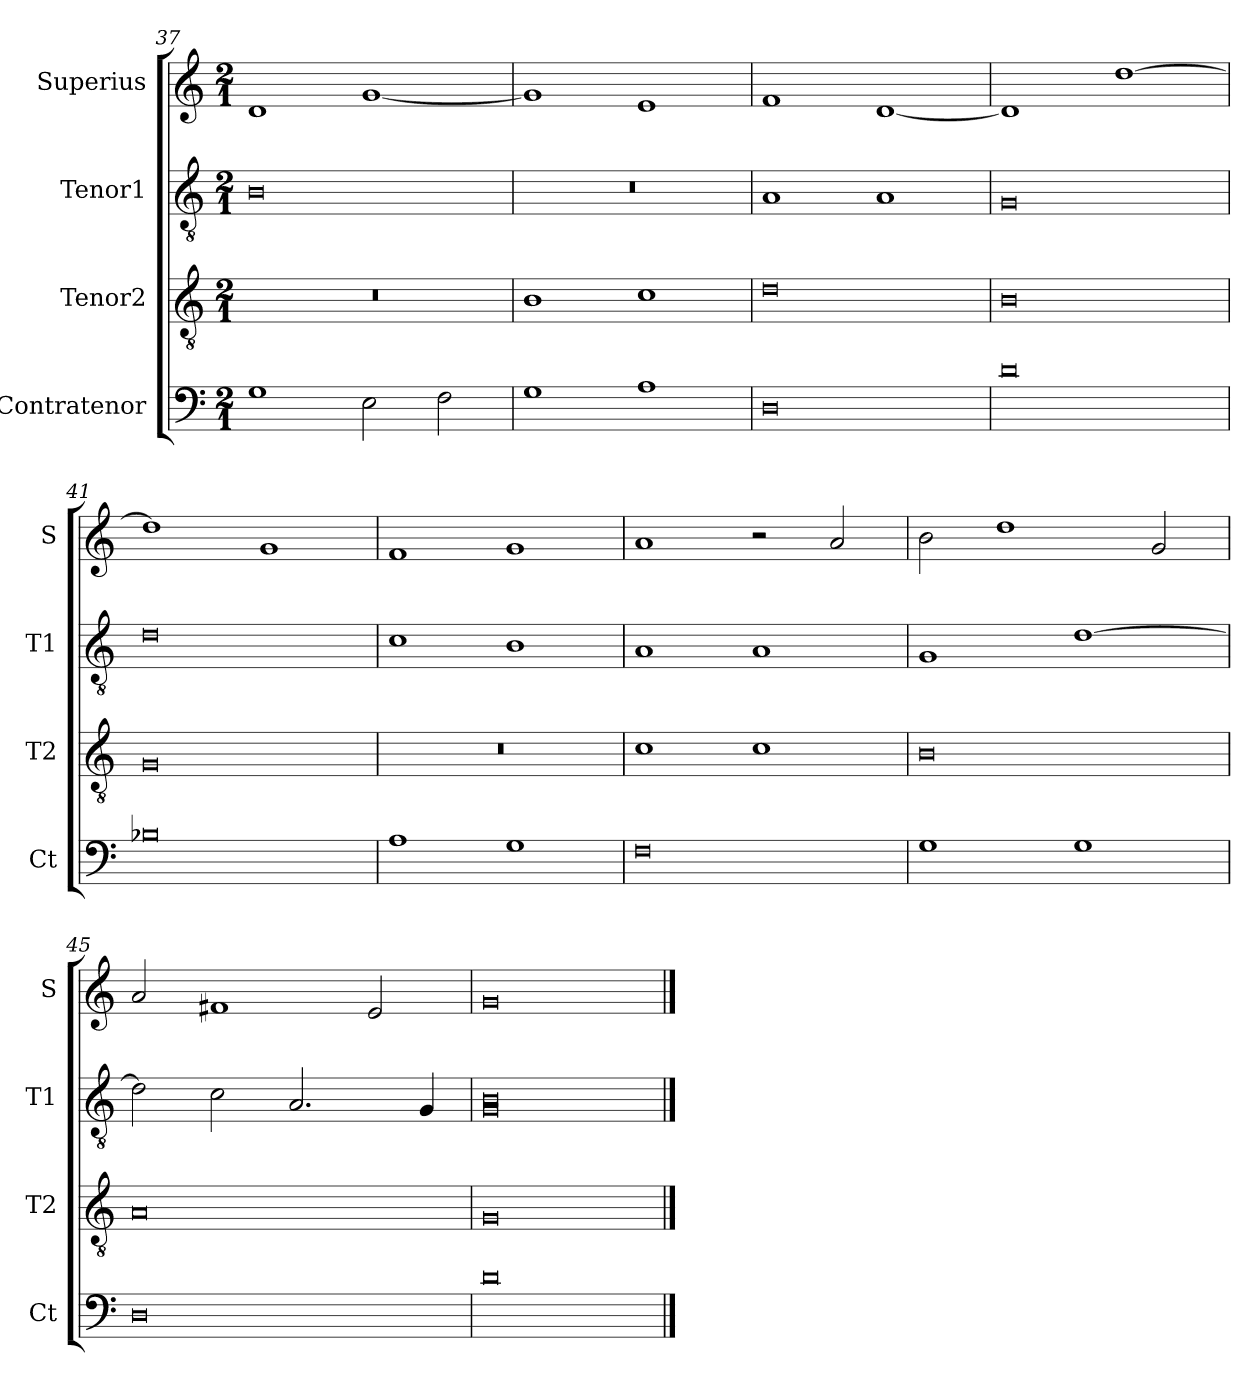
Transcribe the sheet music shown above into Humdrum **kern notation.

**kern	**kern	**kern	**kern
*part4	*part3	*part2	*part1
*staff4	*staff3	*staff2	*staff1
*I"Contratenor	*I"Tenor2	*I"Tenor1	*I"Superius
*I'Ct	*I'T2	*I'T1	*I'S
*clefF4	*clefGv2	*clefGv2	*clefG2
*k[]	*k[]	*k[]	*k[]
*M2/1	*M2/1	*M2/1	*M2/1
=37	=37	=37	=37
1G	0r	0B	1d
2E\	.	.	[1g
2F\	.	.	.
=38	=38	=38	=38
1G	1B	0r	1g]
1A	1c	.	1e
=39	=39	=39	=39
0D	0d	1A	1f
.	.	1A	[1d
=40	=40	=40	=40
0d	0B	0G	1d]
.	.	.	[1dd
=41	=41	=41	=41
0B-X	0G	0d	1dd]
.	.	.	1g
=42	=42	=42	=42
1A	0r	1c	1f
1G	.	1B	1g
=43	=43	=43	=43
0F	1c	1A	1a
.	1c	1A	2r
.	.	.	2a/
=44	=44	=44	=44
1G	0B	1G	2b\
.	.	.	1dd
1G	.	[1d	.
.	.	.	2g/
=45	=45	=45	=45
0D	0A	2d\]	2a/
.	.	2c\	1f#X
.	.	2.A/	.
.	.	.	2e/
.	.	4G/	.
=46	=46	=46	=46
0d	0G	0G/ 0B/	0g
==	==	==	==
*-	*-	*-	*-
